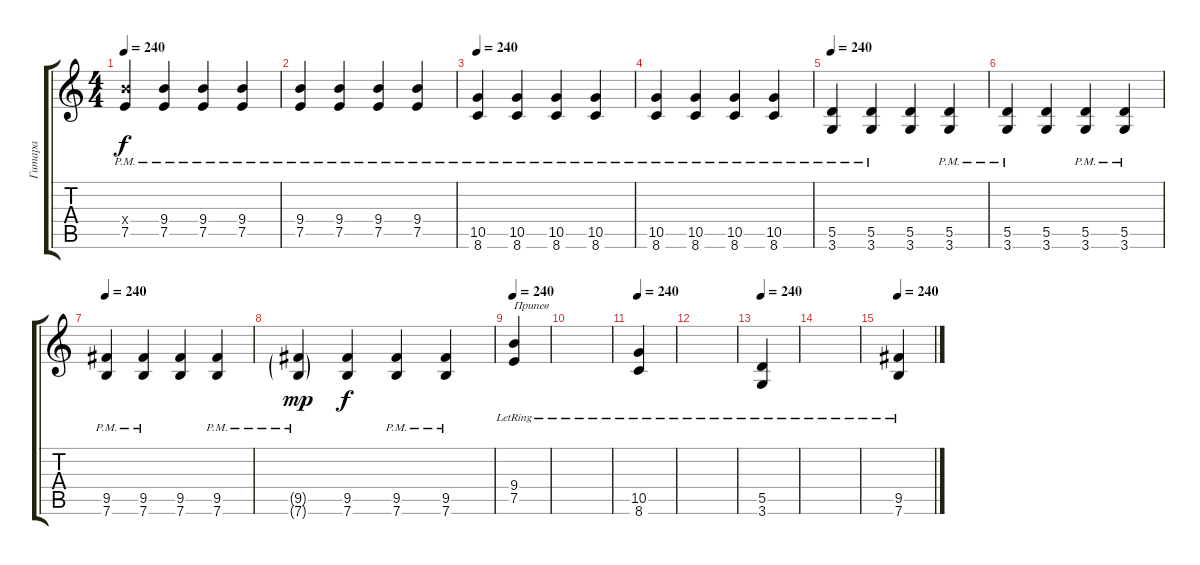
\track ("Гитара" "Гитара") {instrument overdrivenguitar}
\staff {score tabs}
\tuning (E4 B3 G3 D3 A2 E2) {hide}
\ts (4 4)
\tempo 240
\clef g2
\ks c
(9.4{x} 7.5{pm}).4{dy f} (9.4{pm} 7.5{pm}).4 (9.4{pm} 7.5{pm}).4 (9.4{pm} 7.5{pm}).4 |
(9.4{pm} 7.5{pm}).4 (9.4{pm} 7.5{pm}).4 (9.4{pm} 7.5{pm}).4 (9.4{pm} 7.5{pm}).4 |
\tempo 240
(10.5{pm} 8.6{pm}).4 (10.5{pm} 8.6{pm}).4 (10.5{pm} 8.6{pm}).4 (10.5{pm} 8.6{pm}).4 |
(10.5{pm} 8.6{pm}).4 (10.5{pm} 8.6{pm}).4 (10.5{pm} 8.6{pm}).4 (10.5{pm} 8.6{pm}).4 |
\tempo 240
(5.5{pm} 3.6{pm}).4 (5.5{pm} 3.6{pm}).4 (5.5 3.6).4 (5.5{pm} 3.6{pm}).4 |
(5.5{pm} 3.6{pm}).4 (5.5 3.6).4 (5.5{pm} 3.6{pm}).4 (5.5{pm} 3.6{pm}).4 |
\tempo 240
(9.5{pm} 7.6{pm}).4 (9.5{pm} 7.6{pm}).4 (9.5 7.6).4 (9.5{pm} 7.6{pm}).4 |
(9.5{g pm} 7.6{g pm}).4{dy mp} (9.5 7.6).4{dy f} (9.5{pm} 7.6{pm}).4 (9.5{pm} 7.6{pm}).4 |
\tempo 240
(9.4{lr} 7.5{lr}).4{txt "Припев"} |
|
\tempo 240
(10.5{lr} 8.6{lr}).4 |
|
\tempo 240
(5.5{lr} 3.6{lr}).4 |
|
\tempo 240
(9.5{lr} 7.6{lr}).4
